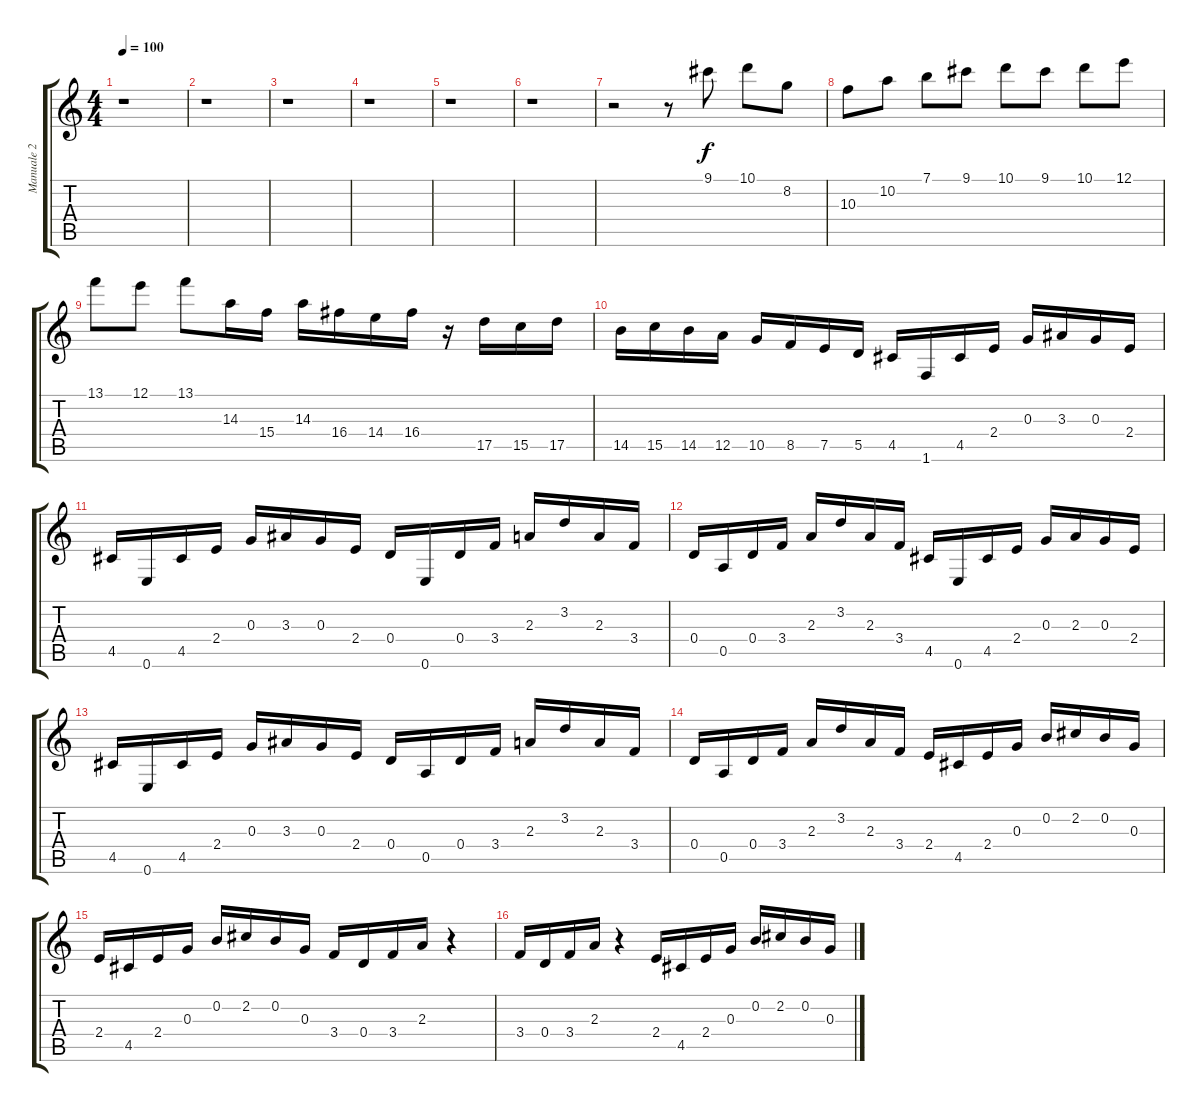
\track ("Manuale 2" "Manuale 2") {instrument overdrivenguitar}
\staff {score tabs}
\tuning (E4 B3 G3 D3 A2 E2) {hide}
\ts (4 4)
\tempo 100
\clef g2
\ks c
r.1{dy f} |
r.1 |
r.1 |
r.1 |
r.1 |
r.1 |
r.2 r.8 9.1.8 10.1.8 8.2.8 |
10.3.8 10.2.8 7.1.8 9.1.8 10.1.8 9.1.8 10.1.8 12.1.8 |
13.1.8 12.1.8 13.1.8 14.3.16 15.4.16 14.3.16 16.4.16 14.4.16 16.4.16 r.16 17.5.16 15.5.16 17.5.16 |
14.5.16 15.5.16 14.5.16 12.5.16 10.5.16 8.5.16 7.5.16 5.5.16 4.5.16 1.6.16 4.5.16 2.4.16 0.3.16 3.3.16 0.3.16 2.4.16 |
4.5.16 0.6.16 4.5.16 2.4.16 0.3.16 3.3.16 0.3.16 2.4.16 0.4.16 0.6.16 0.4.16 3.4.16 2.3.16 3.2.16 2.3.16 3.4.16 |
0.4.16 0.5.16 0.4.16 3.4.16 2.3.16 3.2.16 2.3.16 3.4.16 4.5.16 0.6.16 4.5.16 2.4.16 0.3.16 2.3.16 0.3.16 2.4.16 |
4.5.16 0.6.16 4.5.16 2.4.16 0.3.16 3.3.16 0.3.16 2.4.16 0.4.16 0.5.16 0.4.16 3.4.16 2.3.16 3.2.16 2.3.16 3.4.16 |
0.4.16 0.5.16 0.4.16 3.4.16 2.3.16 3.2.16 2.3.16 3.4.16 2.4.16 4.5.16 2.4.16 0.3.16 0.2.16 2.2.16 0.2.16 0.3.16 |
2.4.16 4.5.16 2.4.16 0.3.16 0.2.16 2.2.16 0.2.16 0.3.16 3.4.16 0.4.16 3.4.16 2.3.16 r.4 |
3.4.16 0.4.16 3.4.16 2.3.16 r.4 2.4.16 4.5.16 2.4.16 0.3.16 0.2.16 2.2.16 0.2.16 0.3.16
